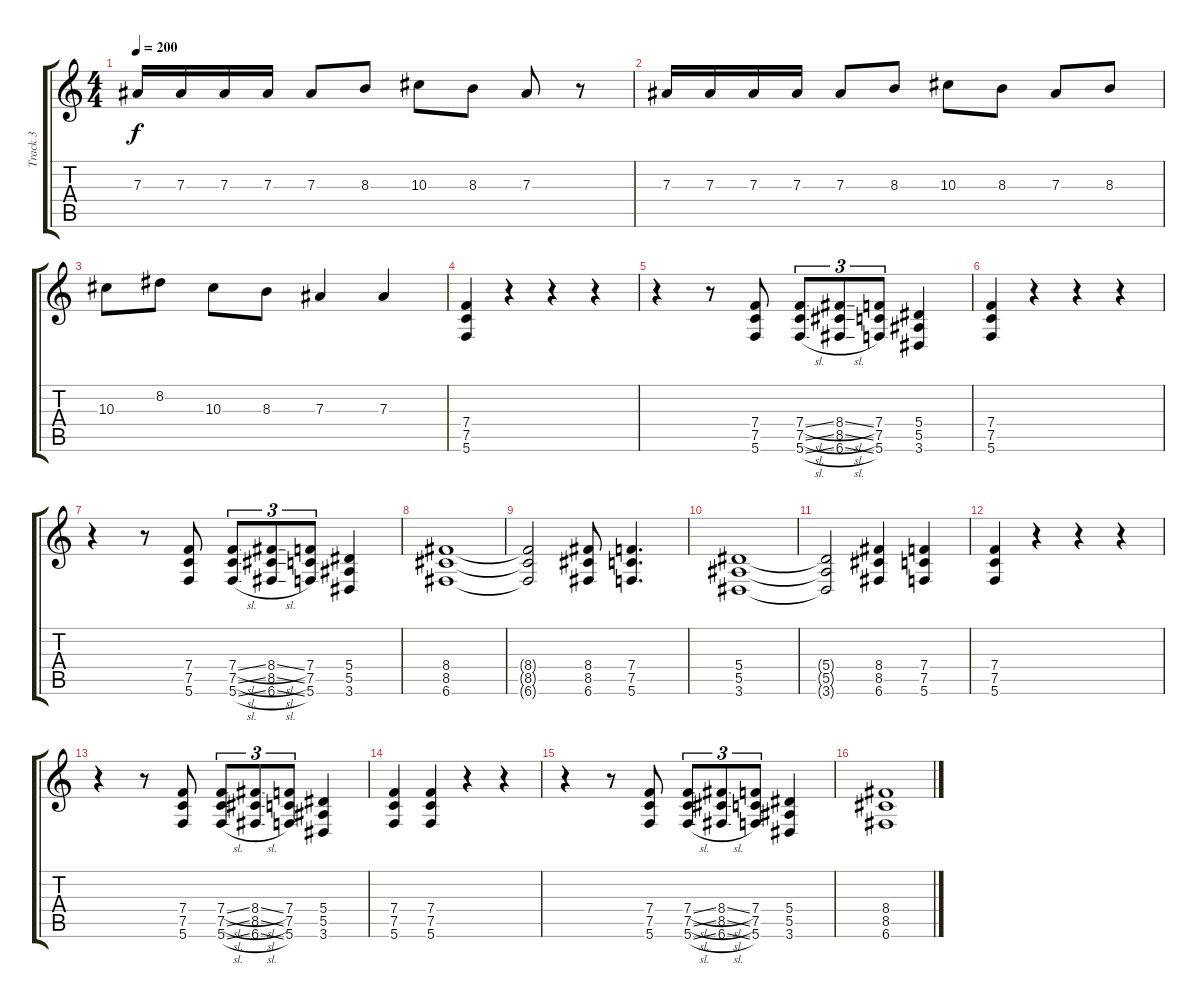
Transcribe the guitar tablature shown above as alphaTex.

\track ("Track 3" "Track 3") {instrument distortionguitar}
\staff {score tabs}
\tuning (C4 G3 Eb3 Bb2 F2 C2) {hide}
\ts (4 4)
\tempo 200
\clef g2
\ks c
7.3.16{dy f} 7.3.16 7.3.16 7.3.16 7.3.8 8.3.8 10.3.8 8.3.8 7.3.8 r.8 |
7.3.16 7.3.16 7.3.16 7.3.16 7.3.8 8.3.8 10.3.8 8.3.8 7.3.8 8.3.8 |
10.3.8 8.2.8 10.3.8 8.3.8 7.3.4 7.3.4 |
(7.4 7.5 5.6).4 r.4 r.4 r.4 |
r.4 r.8 (7.4 7.5 5.6).8 (7.4{sl} 7.5{sl} 5.6{sl}).8{tu (3 2)} (8.4{sl} 8.5{sl} 6.6{sl}).8{tu (3 2)} (7.4 7.5 5.6).8{tu (3 2)} (5.4 5.5 3.6).4 |
(7.4 7.5 5.6).4 r.4 r.4 r.4 |
r.4 r.8 (7.4 7.5 5.6).8 (7.4{sl} 7.5{sl} 5.6{sl}).8{tu (3 2)} (8.4{sl} 8.5{sl} 6.6{sl}).8{tu (3 2)} (7.4 7.5 5.6).8{tu (3 2)} (5.4 5.5 3.6).4 |
(8.4 8.5 6.6).1 |
(8.4{t} 8.5{t} 6.6{t}).2 (8.4 8.5 6.6).8 (7.4 7.5 5.6).4{d} |
(5.4 5.5 3.6).1 |
(5.4{t} 5.5{t} 3.6{t}).2 (8.4 8.5 6.6).4 (7.4 7.5 5.6).4 |
(7.4 7.5 5.6).4 r.4 r.4 r.4 |
r.4 r.8 (7.4 7.5 5.6).8 (7.4{sl} 7.5{sl} 5.6{sl}).8{tu (3 2)} (8.4{sl} 8.5{sl} 6.6{sl}).8{tu (3 2)} (7.4 7.5 5.6).8{tu (3 2)} (5.4 5.5 3.6).4 |
(7.4 7.5 5.6).4 (7.4 7.5 5.6).4 r.4 r.4 |
r.4 r.8 (7.4 7.5 5.6).8 (7.4{sl} 7.5{sl} 5.6{sl}).8{tu (3 2)} (8.4{sl} 8.5{sl} 6.6{sl}).8{tu (3 2)} (7.4 7.5 5.6).8{tu (3 2)} (5.4 5.5 3.6).4 |
(8.4 8.5 6.6).1
